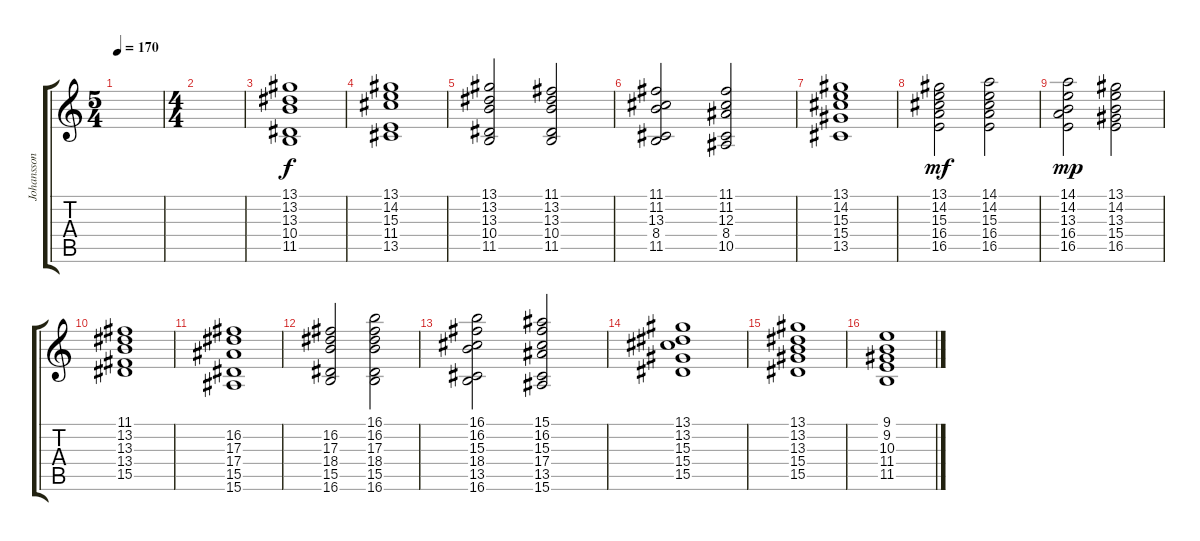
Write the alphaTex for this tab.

\track ("Johansson" "Johansson") {instrument lead1square}
\staff {score tabs}
\tuning (G4 D4 Bb3 F3 C3 G2) {hide}
\ts (5 4)
\tempo 170
\clef g2
\ks c
|
\ts (4 4)
|
(13.1 13.2 13.3 10.4 11.5).1{instrument choiraahs} |
(13.1 14.2 15.3 11.4 13.5).1 |
(13.1 13.2 13.3 10.4 11.5).2 (11.1 13.2 13.3 10.4 11.5).2 |
(11.1 11.2 13.3 8.4 11.5).2 (11.1 11.2 12.3 8.4 10.5).2 |
(13.1 14.2 15.3 15.4 13.5).1{instrument choiraahs} |
(13.1 14.2 15.3 16.4 16.5).2{dy mf} (14.1 14.2 15.3 16.4 16.5).2 |
(14.1 14.2 13.3 16.4 16.5).2{dy mp} (13.1 14.2 13.3 15.4 16.5).2 |
(11.1 13.2 13.3 13.4 15.5).1 |
(16.2 17.3 17.4 15.5 15.6).1{instrument choiraahs} |
(16.2 17.3 18.4 15.5 16.6).2 (16.1 16.2 17.3 18.4 15.5 16.6).2 |
(16.1 16.2 15.3 18.4 13.5 16.6).2 (15.1 16.2 15.3 17.4 13.5 15.6).2 |
(13.1 13.2 15.3 15.4 15.5).1 |
(13.1 13.2 13.3 15.4 15.5).1{instrument choiraahs} |
(9.1 9.2 10.3 11.4 11.5).1
